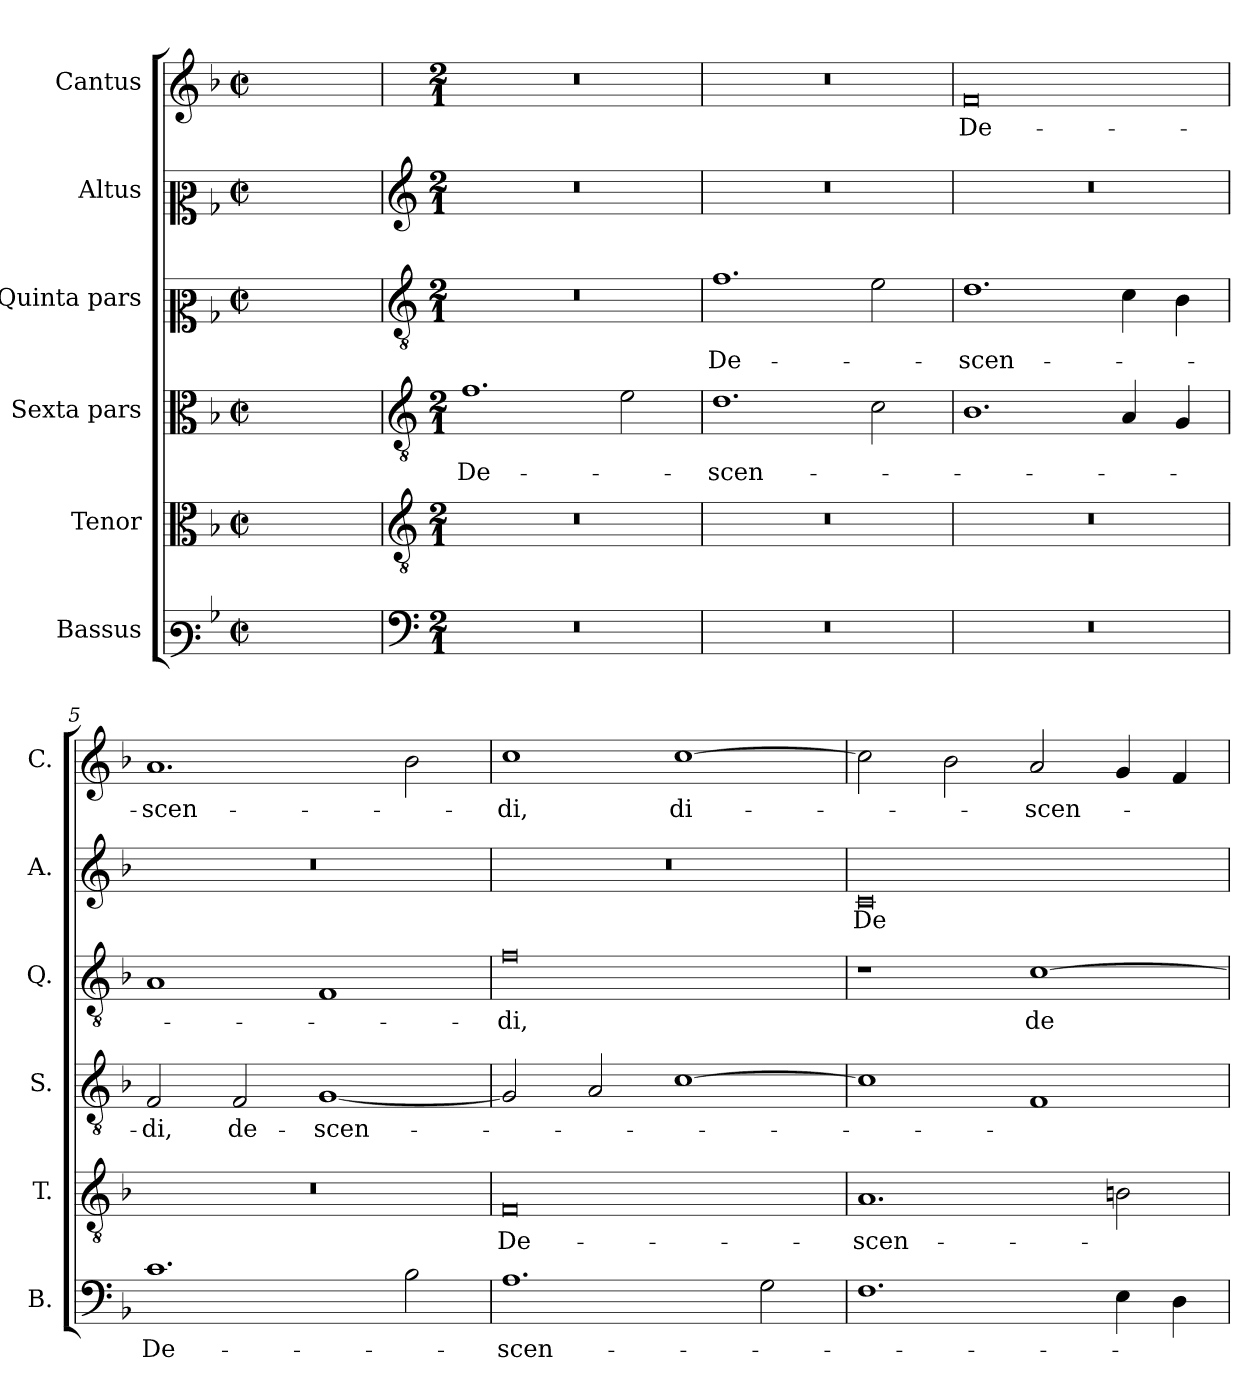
**kern	**text	**kern	**text	**kern	**text	**kern	**text	**kern	**text	**kern	**text
*part6	*part6	*part5	*part5	*part4	*part4	*part3	*part3	*part2	*part2	*part1	*part1
*staff6	*staff6	*staff5	*staff5	*staff4	*staff4	*staff3	*staff3	*staff2	*staff2	*staff1	*staff1
*I"Bassus	*	*I"Tenor	*	*I"Sexta pars	*	*I"Quinta pars	*	*I"Altus	*	*I"Cantus	*
*I'B.	*	*I'T.	*	*I'S.	*	*I'Q.	*	*I'A.	*	*I'C.	*
*clefF3	*	*clefC3	*	*clefC3	*	*clefC2	*	*clefC2	*	*clefG2	*
*k[b-]	*	*k[b-]	*	*k[b-]	*	*k[b-]	*	*k[b-]	*	*k[b-]	*
*M2/2	*	*M2/2	*	*M2/2	*	*M2/2	*	*M2/2	*	*M2/2	*
*met(c|)	*	*met(c|)	*	*met(c|)	*	*met(c|)	*	*met(c|)	*	*met(c|)	*
=1	=1	=1	=1	=1	=1	=1	=1	=1	=1	=1	=1
1ryy	.	1ryy	.	1ryy	.	1ryy	.	1ryy	.	1ryy	.
=2	=2	=2	=2	=2	=2	=2	=2	=2	=2	=2	=2
*clefF4	*	*clefGv2	*	*clefGv2	*	*clefGv2	*	*clefG2	*	*	*
*M2/1	*	*M2/1	*	*M2/1	*	*M2/1	*	*M2/1	*	*M2/1	*
!	!	!	!	!	!LO:LY:b	!	!	!	!	!	!
0r	.	0r	.	1.f	De-	0r	.	0r	.	0r	.
.	.	.	.	2e\	.	.	.	.	.	.	.
=3	=3	=3	=3	=3	=3	=3	=3	=3	=3	=3	=3
!	!	!	!	!	!LO:LY:b	!	!LO:LY:b	!	!	!	!
0r	.	0r	.	1.d	-scen-	1.f	De-	0r	.	0r	.
.	.	.	.	2c\	.	2e\	.	.	.	.	.
=4	=4	=4	=4	=4	=4	=4	=4	=4	=4	=4	=4
!	!	!	!	!	!	!	!LO:LY:b	!	!	!	!LO:LY:b
0r	.	0r	.	1.B-	.	1.d	-scen-	0r	.	0f	De-
.	.	.	.	4A/	.	4c\	.	.	.	.	.
.	.	.	.	4G/	.	4B-\	.	.	.	.	.
=5	=5	=5	=5	=5	=5	=5	=5	=5	=5	=5	=5
!	!LO:LY:b	!	!	!	!LO:LY:b	!	!	!	!	!	!LO:LY:b
1.c	De-	0r	.	2F/	-di,	1A	.	0r	.	1.a	-scen-
!	!	!	!	!	!LO:LY:b	!	!	!	!	!	!
.	.	.	.	2F/	de-	.	.	.	.	.	.
!	!	!	!	!	!LO:LY:b	!	!	!	!	!	!
.	.	.	.	[1G	-scen-	1F	.	.	.	.	.
2B-\	.	.	.	.	.	.	.	.	.	2b-\	.
=6	=6	=6	=6	=6	=6	=6	=6	=6	=6	=6	=6
!	!LO:LY:b	!	!LO:LY:b	!	!	!	!LO:LY:b	!	!	!	!LO:LY:b
1.A	-scen-	0F	De-	2G/]	.	0f	-di,	0r	.	1cc	-di,
.	.	.	.	2A/	.	.	.	.	.	.	.
!	!	!	!	!	!	!	!	!	!	!	!LO:LY:b
.	.	.	.	[1c	.	.	.	.	.	[1cc	di-
2G\	.	.	.	.	.	.	.	.	.	.	.
!!LO:LB:g=z
=7	=7	=7	=7	=7	=7	=7	=7	=7	=7	=7	=7
!	!	!	!LO:LY:b	!	!	!	!	!	!LO:LY:b	!	!
1.F	.	1.A	-scen-	1c]	.	1r	.	0c	De-	2cc\]	.
.	.	.	.	.	.	.	.	.	.	2b-\	.
!	!	!	!	!	!	!	!LO:LY:b	!	!	!	!LO:LY:b
.	.	.	.	1F	.	[1c	de-	.	.	2a/	-scen-
4E\	.	2Bn\	.	.	.	.	.	.	.	4g/	.
4D\	.	.	.	.	.	.	.	.	.	4f/	.
=	=	=	=	=	=	=	=	=	=	=	=
*-	*-	*-	*-	*-	*-	*-	*-	*-	*-	*-	*-
